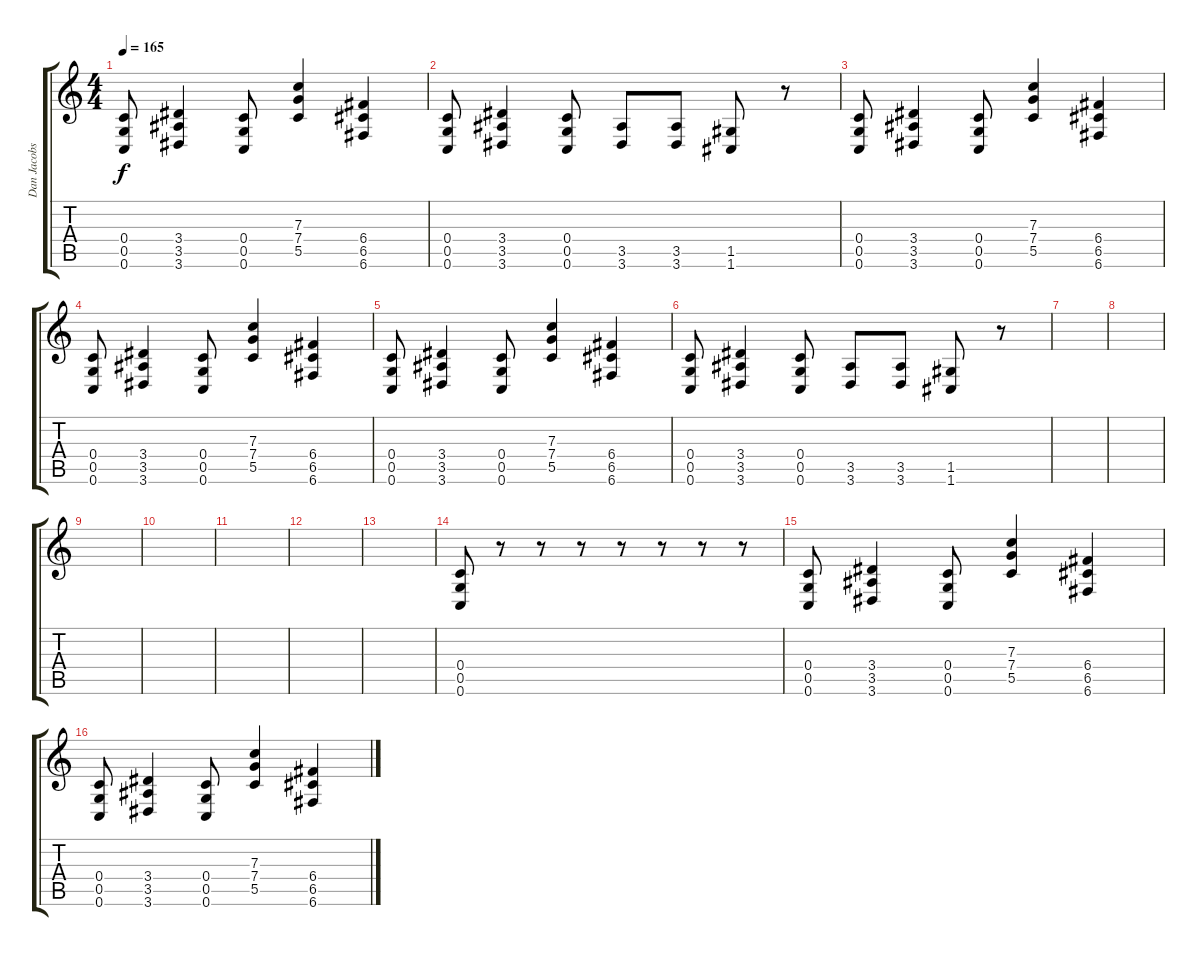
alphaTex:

\track ("Dan Jacobs" "Dan Jacobs") {instrument distortionguitar}
\staff {score tabs}
\tuning (D4 A3 F3 C3 G2 C2) {hide}
\ts (4 4)
\tempo 165
\clef g2
\ks c
(0.4 0.5 0.6).8{dy f} (3.4 3.5 3.6).4 (0.4 0.5 0.6).8 (7.3 7.4 5.5).4 (6.4 6.5 6.6).4 |
(0.4 0.5 0.6).8 (3.4 3.5 3.6).4 (0.4 0.5 0.6).8 (3.5 3.6).8 (3.5 3.6).8 (1.5 1.6).8 r.8 |
(0.4 0.5 0.6).8 (3.4 3.5 3.6).4 (0.4 0.5 0.6).8 (7.3 7.4 5.5).4 (6.4 6.5 6.6).4 |
(0.4 0.5 0.6).8 (3.4 3.5 3.6).4 (0.4 0.5 0.6).8 (7.3 7.4 5.5).4 (6.4 6.5 6.6).4 |
(0.4 0.5 0.6).8 (3.4 3.5 3.6).4 (0.4 0.5 0.6).8 (7.3 7.4 5.5).4 (6.4 6.5 6.6).4 |
(0.4 0.5 0.6).8 (3.4 3.5 3.6).4 (0.4 0.5 0.6).8 (3.5 3.6).8 (3.5 3.6).8 (1.5 1.6).8 r.8 |
|
|
|
|
|
|
|
(0.4 0.5 0.6).8 r.8 r.8 r.8 r.8 r.8 r.8 r.8 |
(0.4 0.5 0.6).8 (3.4 3.5 3.6).4 (0.4 0.5 0.6).8 (7.3 7.4 5.5).4 (6.4 6.5 6.6).4 |
(0.4 0.5 0.6).8 (3.4 3.5 3.6).4 (0.4 0.5 0.6).8 (7.3 7.4 5.5).4 (6.4 6.5 6.6).4
